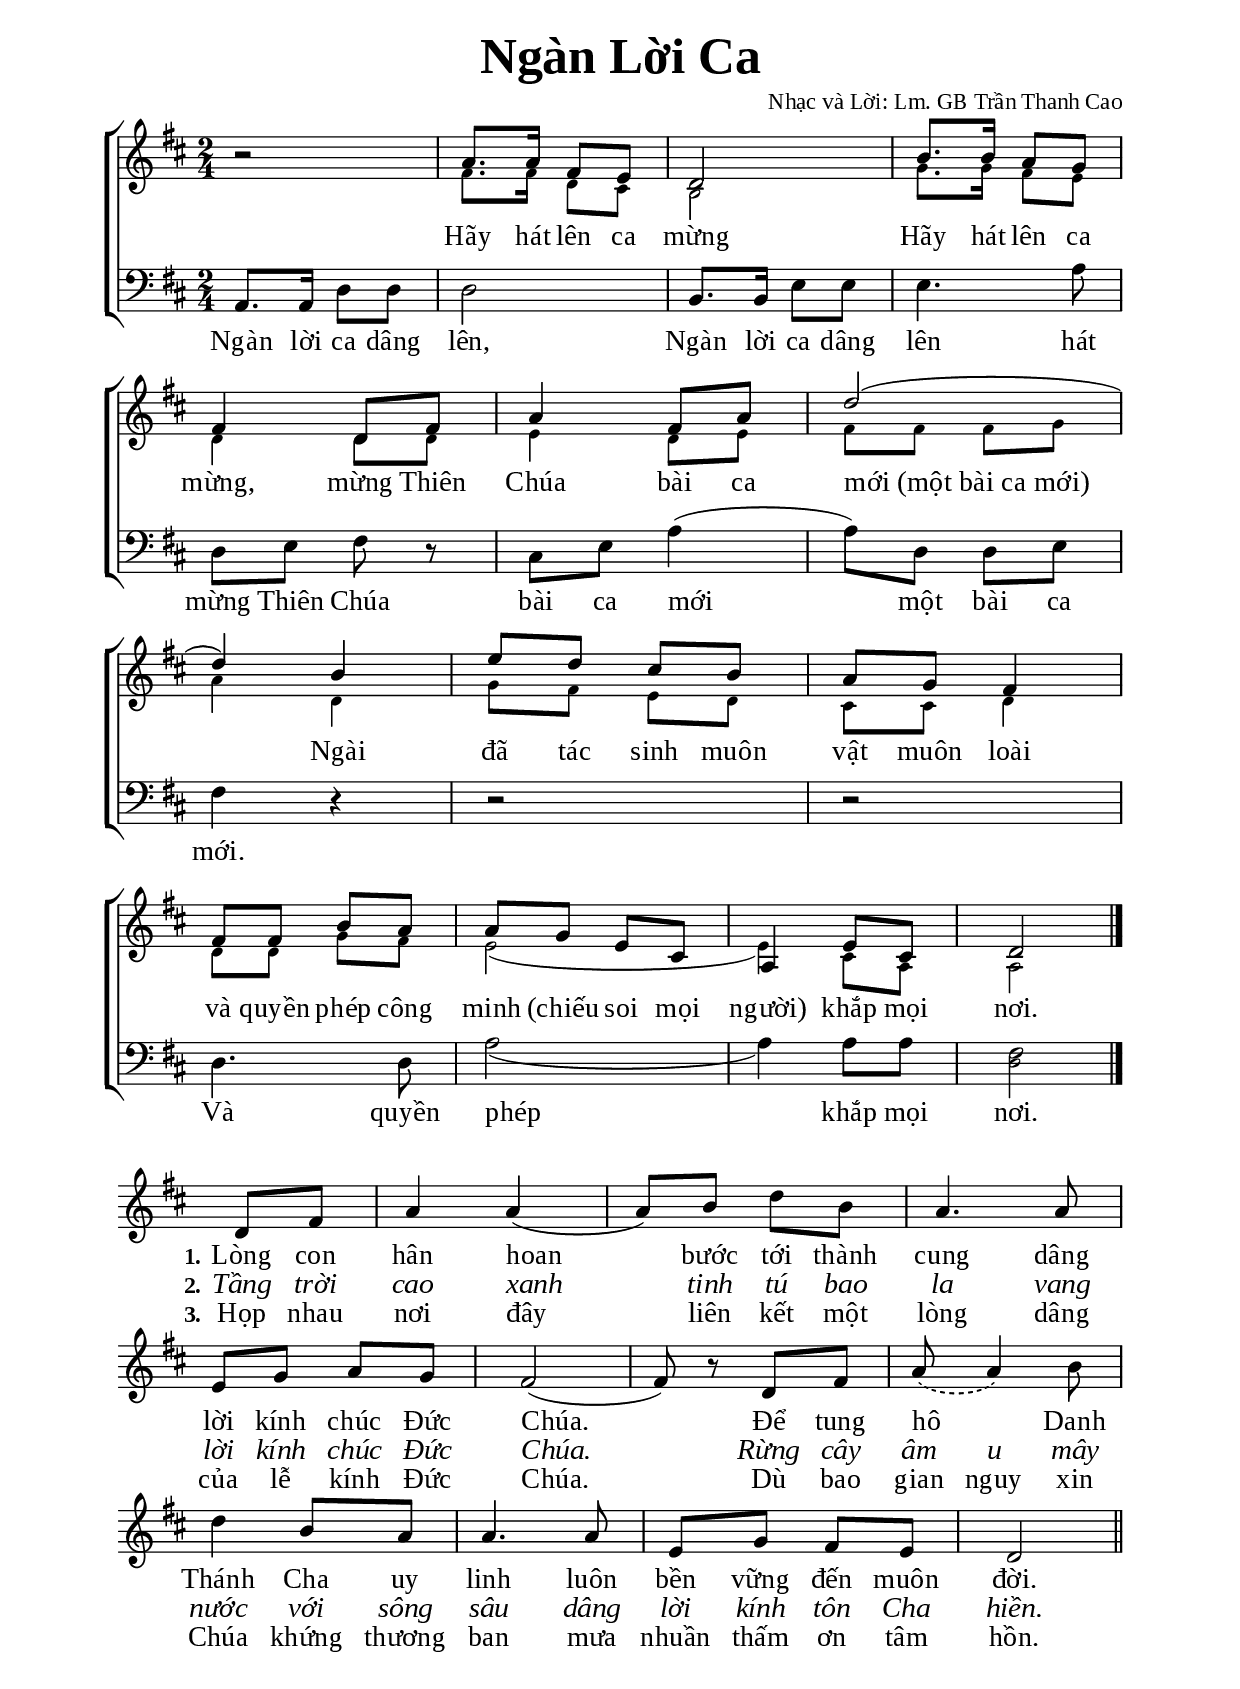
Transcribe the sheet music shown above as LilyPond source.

% Cài đặt chung
\version "2.22.1"
\include "english.ly"

\header {
  title = \markup { \fontsize #3 "Ngàn Lời Ca" }
  composer = "Nhạc và Lời: Lm. GB Trần Thanh Cao"
  %arranger = " "
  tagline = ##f
}

% Nhạc điệp khúc
nhacDiepKhucSop = \relative c'' {
  r2 |
  a8. a16 fs8 e |
  d2 |
  b'8. b16 a8 g |
  fs4 d8 fs |
  a4 fs8 a |
  d2 ( |
  d4) b |
  e8 d cs b |
  a g fs4 |
  fs8 fs b a |
  a g e cs |
  a4 e'8 cs |
  d2 \bar "|."
}

nhacDiepKhucAlto = \relative c' {
  r2 |
  fs8. fs16 d8 cs |
  b2 |
  g'8. g16 fs8 e |
  d4 d8 d |
  e4 d8 e |
  fs8 
  fs fs g |
  a4 d, |
  g8 fs e d |
  cs cs d4 |
  d8 d g fs |
  e2 ( |
  e4) cs8 a |
  a2
}

nhacDiepKhucBas = \relative c {
  a8. a16 d8 d |
  d2 |
  b8. b16 e8 e |
  e4. a8 |
  d, e fs r |
  cs e a4 ( |
  a8) d, d e |
  fs4 r |
  r2 |
  r2 |
  d4. d8 |
  a'2 _( |
  a4) a8 a |
  <fs \tweak font-size #-2 d>2
}

% Nhạc phiên khúc
nhacPhienKhuc = \relative c' {
  \partial 4 d8 fs |
  a4 a ( |
  a8) b d b |
  a4. a8 |
  e g a g |
  fs2 ( |
  fs8) r d fs |
  \phrasingSlurDashed a8 \(a4\) b8 |
  d4 b8 a |
  a4. a8 |
  e g fs e |
  d2 \bar "||"
}

% Lời điệp khúc
loiDiepKhucSop = \lyricmode {
  Hãy hát lên ca mừng
  Hãy hát lên ca mừng,
  mừng Thiên Chúa bài ca "mới (một bài ca mới)"
  Ngài đã tác sinh muôn vật muôn loài
  và quyền phép công minh
  (chiếu soi mọi người) khắp mọi nơi.
}

loiDiepKhucBas = \lyricmode {
  Ngàn lời ca dâng lên,
  Ngàn lời ca dâng lên
  hát mừng Thiên Chúa bài ca mới
  một bài ca mới.
  Và quyền phép khắp mọi nơi.
}

% Lời phiên khúc
loiPhienKhucMot = \lyricmode {
  \set stanza = #"1."
  Lòng con hân hoan bước tới thành cung dâng lời kính chúc Đức Chúa.
  Để tung hô _ Danh Thánh Cha uy linh luôn bền vững đến muôn đời.
}

loiPhienKhucHai = \lyricmode {
  \override Lyrics.LyricText.font-shape = #'italic
  \set stanza = #"2."
  Tầng trời cao xanh tinh tú bao la vang lời kính chúc Đức Chúa.
  Rừng cây âm u mây nước với sông sâu dâng lời kính tôn Cha hiền.
}

loiPhienKhucBa = \lyricmode {
  \set stanza = #"3."
  Họp nhau nơi đây liên kết một lòng dâng của lễ kính Đức Chúa.
  Dù bao gian nguy xin Chúa khứng thương ban mưa nhuần thấm ơn tâm hồn.
}

% Dàn trang
\paper {
  #(set-paper-size "a4")
  top-margin = 10\mm
  bottom-margin = 10\mm
  left-margin = 20\mm
  right-margin = 20\mm
  indent = #0
  #(define fonts
    (make-pango-font-tree
      "Liberation Serif"
      "Liberation Serif"
      "Liberation Serif"
      (/ 20 20)))
  page-count = #1
}

\score {
  \new ChoirStaff <<
    \new Staff \with {
        \consists "Merge_rests_engraver"
        %\magnifyStaff #(magstep +1)
      }
      <<
        \clef "treble"
        \new Voice = beSop {
          \voiceOne \key d \major \time 2/4 \nhacDiepKhucSop
        }
        \new Voice = beAlto {
          \override NoteHead.font-size = #-2
          \voiceTwo \key d \major \time 2/4 \nhacDiepKhucAlto
        }
        \new Lyrics \lyricsto beSop \loiDiepKhucSop
    >>
    \new Staff \with {
        \consists "Merge_rests_engraver"
        %\magnifyStaff #(magstep +1)
      }
      <<
        \clef "bass"
        \new Voice = beBas {
          \key d \major \time 2/4 \nhacDiepKhucBas
        }
        \new Lyrics \lyricsto beBas \loiDiepKhucBas
    >>
  >>
  \layout {
    \override Lyrics.LyricText.font-size = #+2
    \override Lyrics.LyricSpace.minimum-distance = #0.5
    \override Score.BarNumber.break-visibility = ##(#f #f #f)
    \override Score.SpacingSpanner.uniform-stretching = ##t
  }
}

\score {
  \new ChoirStaff <<
    \new Staff = phienKhuc \with {
        %\magnifyStaff #(magstep +1)
      }
      <<
      \new Voice = beSop {
        \key d \major \time 2/4 \nhacPhienKhuc
      }
    >>
    \new Lyrics \lyricsto beSop \loiPhienKhucMot
    \new Lyrics \lyricsto beSop \loiPhienKhucHai
    \new Lyrics \lyricsto beSop \loiPhienKhucBa
  >>
  \layout {
    \override Staff.TimeSignature.transparent = ##t
    \override Lyrics.LyricText.font-size = #+2
    \override Lyrics.LyricSpace.minimum-distance = #2.0
    \override Score.BarNumber.break-visibility = ##(#f #f #f)
    \override Score.SpacingSpanner.uniform-stretching = ##t
  } 
}
